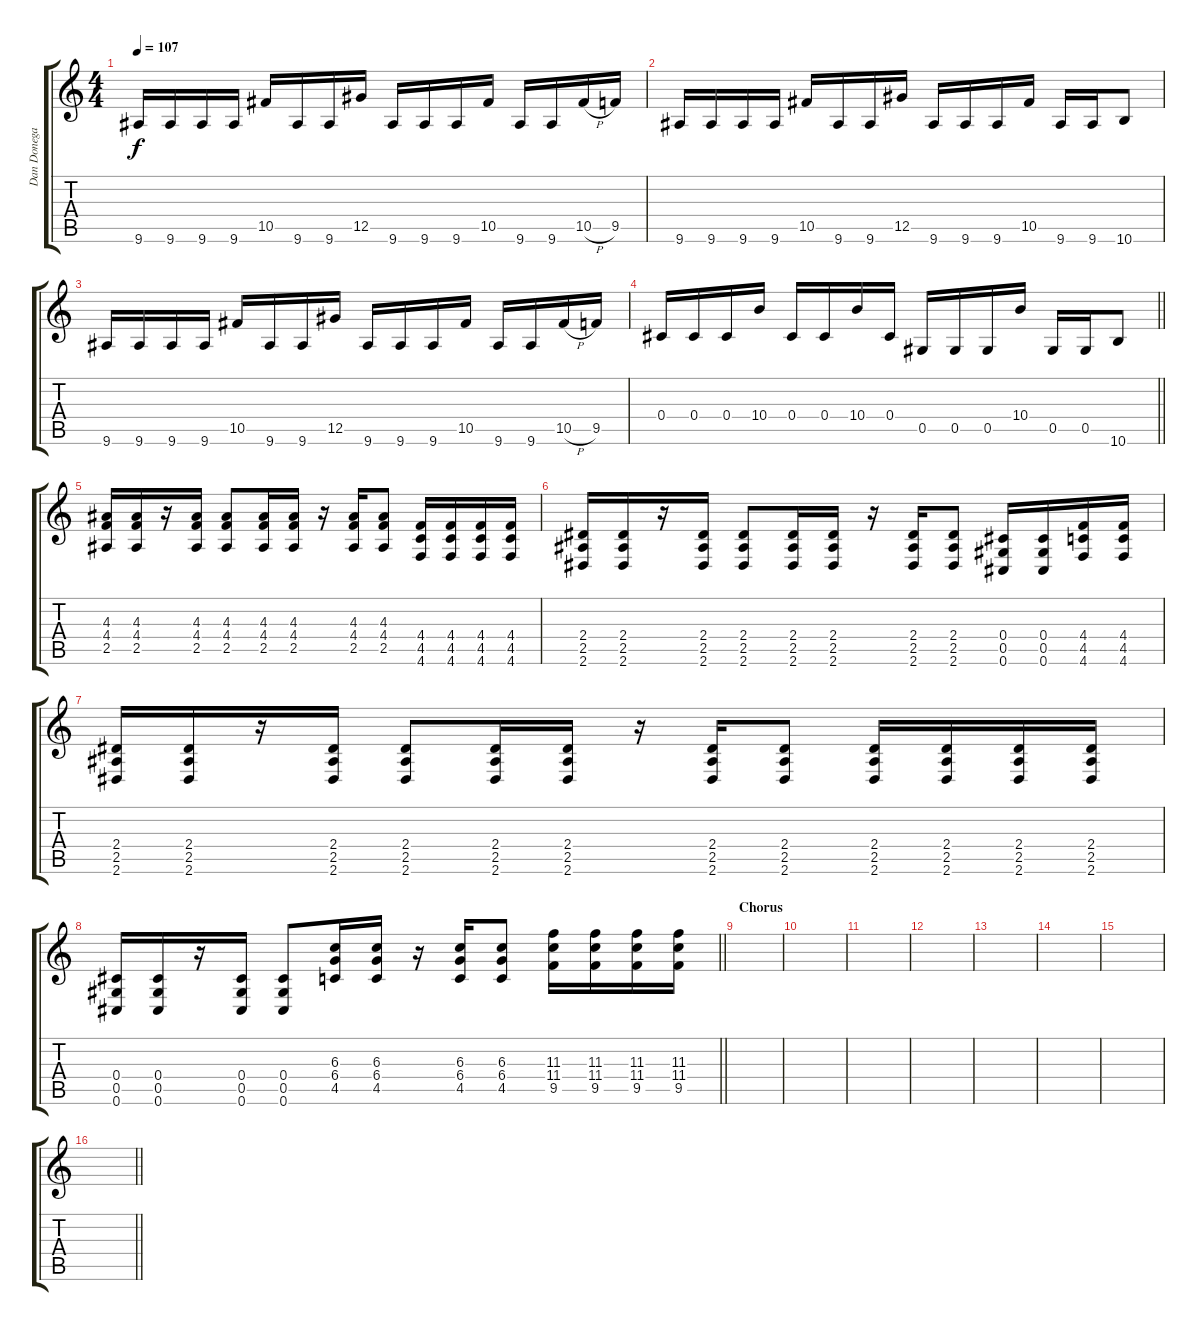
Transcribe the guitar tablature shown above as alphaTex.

\track ("Dan Donegan" "Dan Donega") {instrument distortionguitar}
\staff {score tabs}
\tuning (Eb4 Bb3 Gb3 Db3 Ab2 Db2) {hide}
\ts (4 4)
\tempo 107
\clef g2
\ks c
9.6.16{dy f} 9.6.16 9.6.16 9.6.16 10.5.16 9.6.16 9.6.16 12.5.16 9.6.16 9.6.16 9.6.16 10.5.16 9.6.16 9.6.16 10.5{h}.16 9.5.16 |
9.6.16 9.6.16 9.6.16 9.6.16 10.5.16 9.6.16 9.6.16 12.5.16 9.6.16 9.6.16 9.6.16 10.5.16 9.6.16 9.6.16 10.6.8 |
9.6.16 9.6.16 9.6.16 9.6.16 10.5.16 9.6.16 9.6.16 12.5.16 9.6.16 9.6.16 9.6.16 10.5.16 9.6.16 9.6.16 10.5{h}.16 9.5.16 |
\barLineRight lightlight
0.4.16 0.4.16 0.4.16 10.4.16 0.4.16 0.4.16 10.4.16 0.4.16 0.5.16 0.5.16 0.5.16 10.4.16 0.5.16 0.5.16 10.6.8 |
(4.3 4.4 2.5).16 (4.3 4.4 2.5).16 r.16 (4.3 4.4 2.5).16 (4.3 4.4 2.5).8 (4.3 4.4 2.5).16 (4.3 4.4 2.5).16 r.16 (4.3 4.4 2.5).16 (4.3 4.4 2.5).8 (4.4 4.5 4.6).16 (4.4 4.5 4.6).16 (4.4 4.5 4.6).16 (4.4 4.5 4.6).16 |
(2.4 2.5 2.6).16 (2.4 2.5 2.6).16 r.16 (2.4 2.5 2.6).16 (2.4 2.5 2.6).8 (2.4 2.5 2.6).16 (2.4 2.5 2.6).16 r.16 (2.4 2.5 2.6).16 (2.4 2.5 2.6).8 (0.4 0.5 0.6).16 (0.4 0.5 0.6).16 (4.4 4.5 4.6).16 (4.4 4.5 4.6).16 |
(2.4 2.5 2.6).16 (2.4 2.5 2.6).16 r.16 (2.4 2.5 2.6).16 (2.4 2.5 2.6).8 (2.4 2.5 2.6).16 (2.4 2.5 2.6).16 r.16 (2.4 2.5 2.6).16 (2.4 2.5 2.6).8 (2.4 2.5 2.6).16 (2.4 2.5 2.6).16 (2.4 2.5 2.6).16 (2.4 2.5 2.6).16 |
\barLineRight lightlight
(0.4 0.5 0.6).16 (0.4 0.5 0.6).16 r.16 (0.4 0.5 0.6).16 (0.4 0.5 0.6).8 (6.3 6.4 4.5).16 (6.3 6.4 4.5).16 r.16 (6.3 6.4 4.5).16 (6.3 6.4 4.5).8 (11.3 11.4 9.5).16 (11.3 11.4 9.5).16 (11.3 11.4 9.5).16 (11.3 11.4 9.5).16 |
\section ("" "Chorus")
|
|
|
|
|
|
|
\barLineRight lightlight
